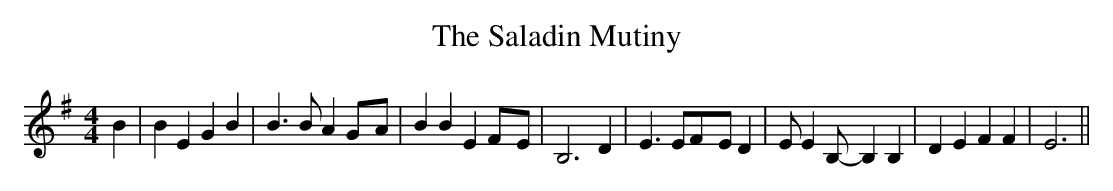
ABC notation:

X:1
T:The Saladin Mutiny
M:4/4
L:1/4
K:G
 B| B E G B| B3/2 B/2 AG/2-A/2| B B EF/2-E/2| B,3 D| E3/2 E/2F/2-E/2 D|\
 E/2 E B,/2- B, B,| D E F F| E3||
